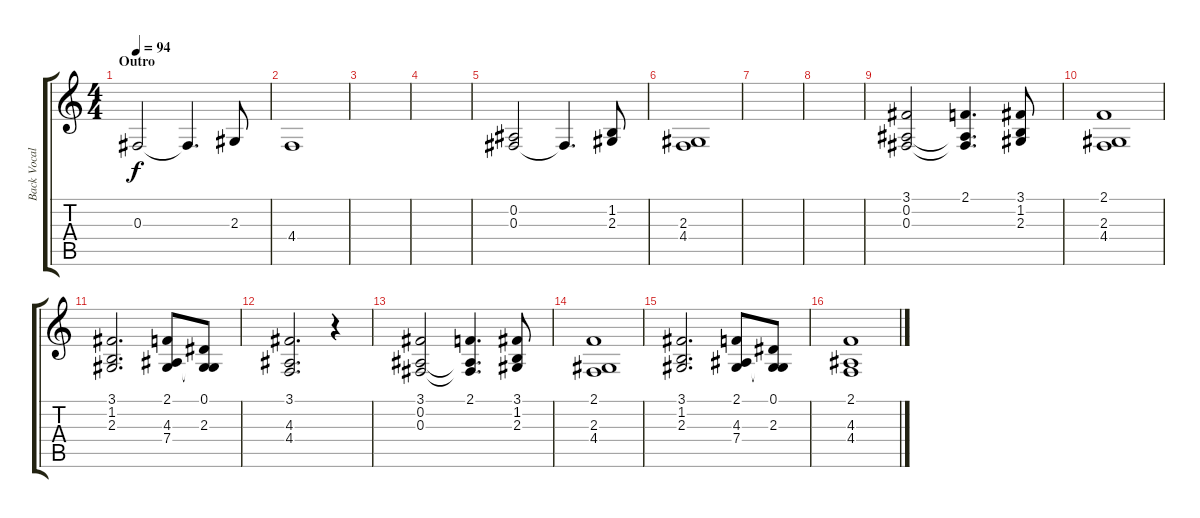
\track ("Back Vocals" "Back Vocal") {instrument bassoon}
\staff {score tabs}
\tuning (Eb4 Bb3 Gb3 Db3 Ab2 Eb2) {hide}
\ts (4 4)
\section ("" "Outro")
\tempo 94
\clef g2
\ks c
0.3.2{dy f} 0.3{t}.4{d} 2.3.8 |
4.4.1 |
|
|
(0.2 0.3).2 0.3{t}.4{d} (1.2 2.3).8 |
(2.3 4.4).1 |
|
|
(3.1 0.2 0.3).2 (2.1 0.2{t} 0.3{t}).4{d} (3.1 1.2 2.3).8 |
(2.1 2.3 4.4).1 |
(3.1 1.2 2.3).2{d} (2.1 4.3 7.4).8 (0.1 2.3 7.4{t}).8 |
(3.1 4.3 4.4).2{d} r.4 |
(3.1 0.2 0.3).2 (2.1 0.2{t} 0.3{t}).4{d} (3.1 1.2 2.3).8 |
(2.1 2.3 4.4).1 |
(3.1 1.2 2.3).2{d} (2.1 4.3 7.4).8 (0.1 2.3 7.4{t}).8 |
(2.1 4.3 4.4).1
